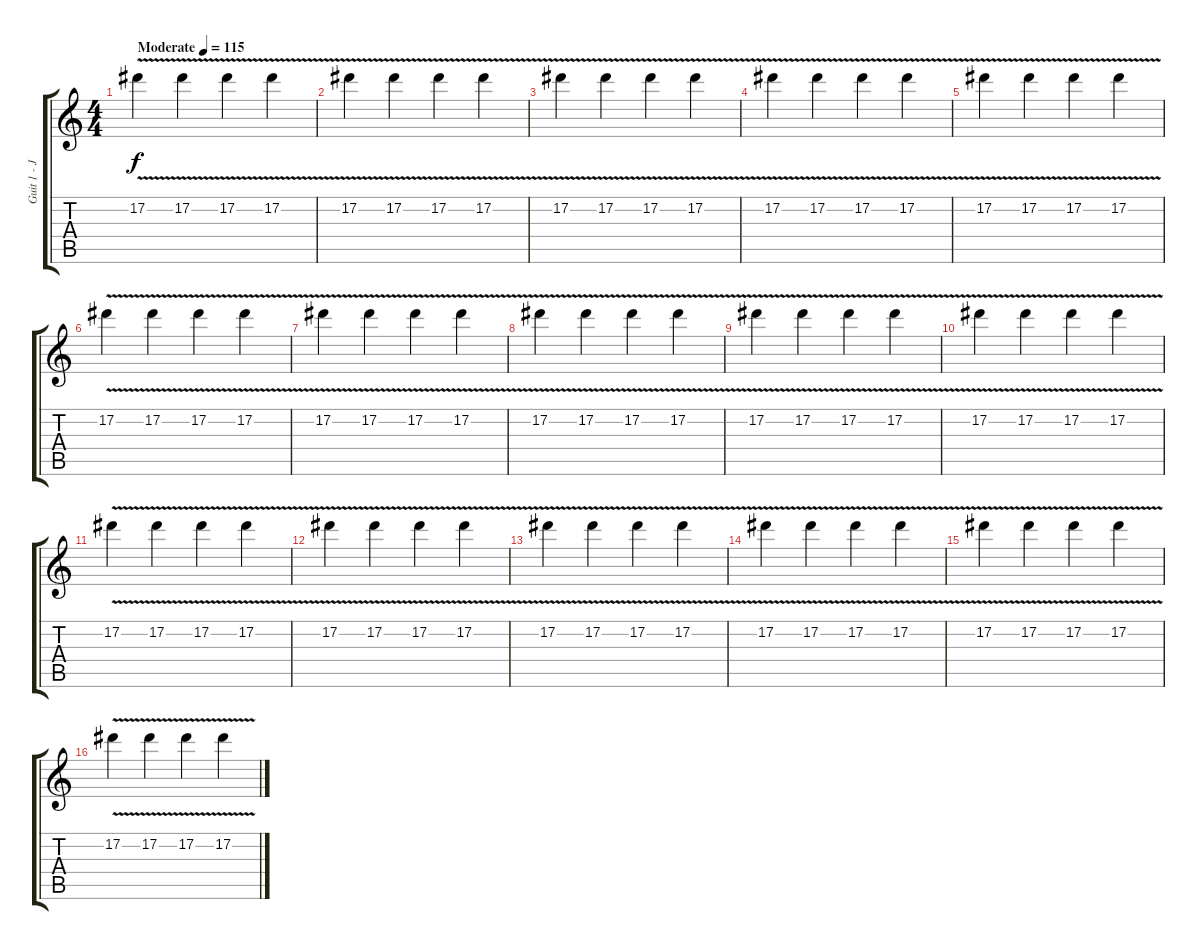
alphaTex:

\track ("Guit 1 - James Hetfield?" "Guit 1 - J") {instrument distortionguitar}
\staff {score tabs}
\tuning (Eb4 Bb3 Gb3 Db3 Ab2 Eb2) {hide}
\ts (4 4)
\tempo (115 "Moderate")
\clef g2
\ks c
17.2{v}.4{dy f volume 3 instrument distortionguitar} 17.2{v}.4 17.2{v}.4 17.2{v}.4 |
17.2{v}.4{volume 4} 17.2{v}.4 17.2{v}.4 17.2{v}.4 |
17.2{v}.4{volume 5} 17.2{v}.4 17.2{v}.4 17.2{v}.4 |
17.2{v}.4{volume 6} 17.2{v}.4 17.2{v}.4 17.2{v}.4 |
17.2{v}.4{volume 7} 17.2{v}.4 17.2{v}.4 17.2{v}.4 |
17.2{v}.4{volume 8} 17.2{v}.4 17.2{v}.4 17.2{v}.4 |
17.2{v}.4{volume 9} 17.2{v}.4 17.2{v}.4 17.2{v}.4 |
17.2{v}.4{volume 10} 17.2{v}.4 17.2{v}.4 17.2{v}.4 |
17.2{v}.4{volume 11} 17.2{v}.4 17.2{v}.4 17.2{v}.4 |
17.2{v}.4{volume 12} 17.2{v}.4 17.2{v}.4 17.2{v}.4 |
17.2{v}.4 17.2{v}.4 17.2{v}.4 17.2{v}.4 |
17.2{v}.4 17.2{v}.4 17.2{v}.4 17.2{v}.4 |
17.2{v}.4 17.2{v}.4 17.2{v}.4 17.2{v}.4 |
17.2{v}.4 17.2{v}.4 17.2{v}.4 17.2{v}.4 |
17.2{v}.4 17.2{v}.4 17.2{v}.4 17.2{v}.4 |
17.2{v}.4 17.2{v}.4 17.2{v}.4 17.2{v}.4
